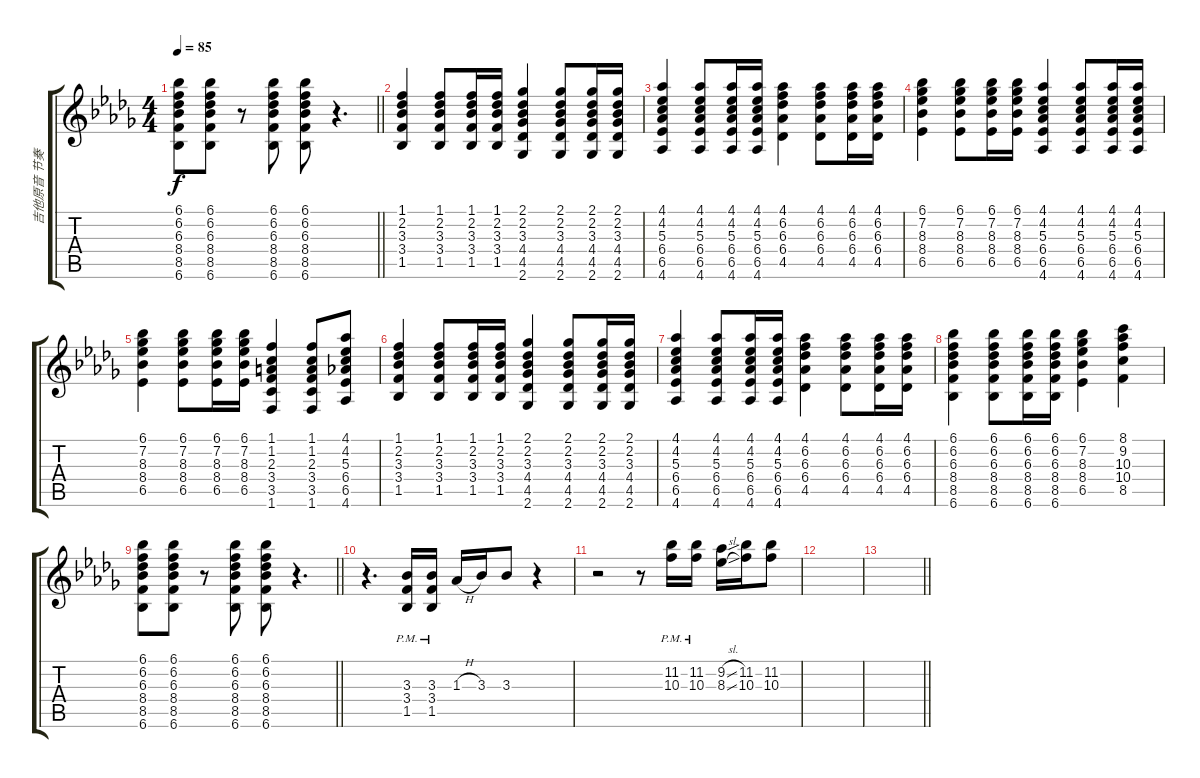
\track ("吉他原音 节奏" "吉他原音 节奏") {instrument acousticguitarsteel}
\staff {score tabs}
\tuning (E4 B3 G3 D3 A2 E2) {hide}
\ts (4 4)
\tempo 85
\clef g2
\barLineRight lightlight
\ks db
(6.1 6.2 6.3 8.4 8.5 6.6).8{dy f} (6.1 6.2 6.3 8.4 8.5 6.6).8 r.8 (6.1 6.2 6.3 8.4 8.5 6.6).8 (6.1 6.2 6.3 8.4 8.5 6.6).8 r.4{d} |
(1.1 2.2 3.3 3.4 1.5).4 (1.1 2.2 3.3 3.4 1.5).8 (1.1 2.2 3.3 3.4 1.5).16 (1.1 2.2 3.3 3.4 1.5).16 (2.1 2.2 3.3 4.4 4.5 2.6).4 (2.1 2.2 3.3 4.4 4.5 2.6).8 (2.1 2.2 3.3 4.4 4.5 2.6).16 (2.1 2.2 3.3 4.4 4.5 2.6).16 |
(4.1 4.2 5.3 6.4 6.5 4.6).4 (4.1 4.2 5.3 6.4 6.5 4.6).8 (4.1 4.2 5.3 6.4 6.5 4.6).16 (4.1 4.2 5.3 6.4 6.5 4.6).16 (4.1 6.2 6.3 6.4 4.5).4 (4.1 6.2 6.3 6.4 4.5).8 (4.1 6.2 6.3 6.4 4.5).16 (4.1 6.2 6.3 6.4 4.5).16 |
(6.1 7.2 8.3 8.4 6.5).4 (6.1 7.2 8.3 8.4 6.5).8 (6.1 7.2 8.3 8.4 6.5).16 (6.1 7.2 8.3 8.4 6.5).16 (4.1 4.2 5.3 6.4 6.5 4.6).4 (4.1 4.2 5.3 6.4 6.5 4.6).8{txt ""} (4.1 4.2 5.3 6.4 6.5 4.6).16 (4.1 4.2 5.3 6.4 6.5 4.6).16 |
(6.1 7.2 8.3 8.4 6.5).4 (6.1 7.2 8.3 8.4 6.5).8 (6.1 7.2 8.3 8.4 6.5).16 (6.1 7.2 8.3 8.4 6.5).16 (1.1 1.2 2.3 3.4 3.5 1.6).4 (1.1 1.2 2.3 3.4 3.5 1.6).8 (4.1 4.2 5.3 6.4 6.5 4.6).8 |
(1.1 2.2 3.3 3.4 1.5).4 (1.1 2.2 3.3 3.4 1.5).8 (1.1 2.2 3.3 3.4 1.5).16 (1.1 2.2 3.3 3.4 1.5).16 (2.1 2.2 3.3 4.4 4.5 2.6).4 (2.1 2.2 3.3 4.4 4.5 2.6).8 (2.1 2.2 3.3 4.4 4.5 2.6).16 (2.1 2.2 3.3 4.4 4.5 2.6).16 |
(4.1 4.2 5.3 6.4 6.5 4.6).4 (4.1 4.2 5.3 6.4 6.5 4.6).8 (4.1 4.2 5.3 6.4 6.5 4.6).16 (4.1 4.2 5.3 6.4 6.5 4.6).16 (4.1 6.2 6.3 6.4 4.5).4 (4.1 6.2 6.3 6.4 4.5).8 (4.1 6.2 6.3 6.4 4.5).16 (4.1 6.2 6.3 6.4 4.5).16 |
(6.1 6.2 6.3 8.4 8.5 6.6).4 (6.1 6.2 6.3 8.4 8.5 6.6).8 (6.1 6.2 6.3 8.4 8.5 6.6).16 (6.1 6.2 6.3 8.4 8.5 6.6).16 (6.1 7.2 8.3 8.4 6.5).4 (8.1 9.2 10.3 10.4 8.5).4 |
\barLineRight lightlight
(6.1 6.2 6.3 8.4 8.5 6.6).8 (6.1 6.2 6.3 8.4 8.5 6.6).8 r.8 (6.1 6.2 6.3 8.4 8.5 6.6).8 (6.1 6.2 6.3 8.4 8.5 6.6).8 r.4{d} |
r.4{d} (3.3{pm} 3.4{pm} 1.5{pm}).16 (3.3{pm} 3.4{pm} 1.5{pm}).16 1.3{h}.16 3.3.16 3.3.8 r.4 |
r.2 r.8 (11.2{pm} 10.3{pm}).16 (11.2{pm} 10.3{pm}).16 (9.2{sl} 8.3{sl}).16 (11.2 10.3).16 (11.2 10.3).8 |
|
\barLineRight lightlight
